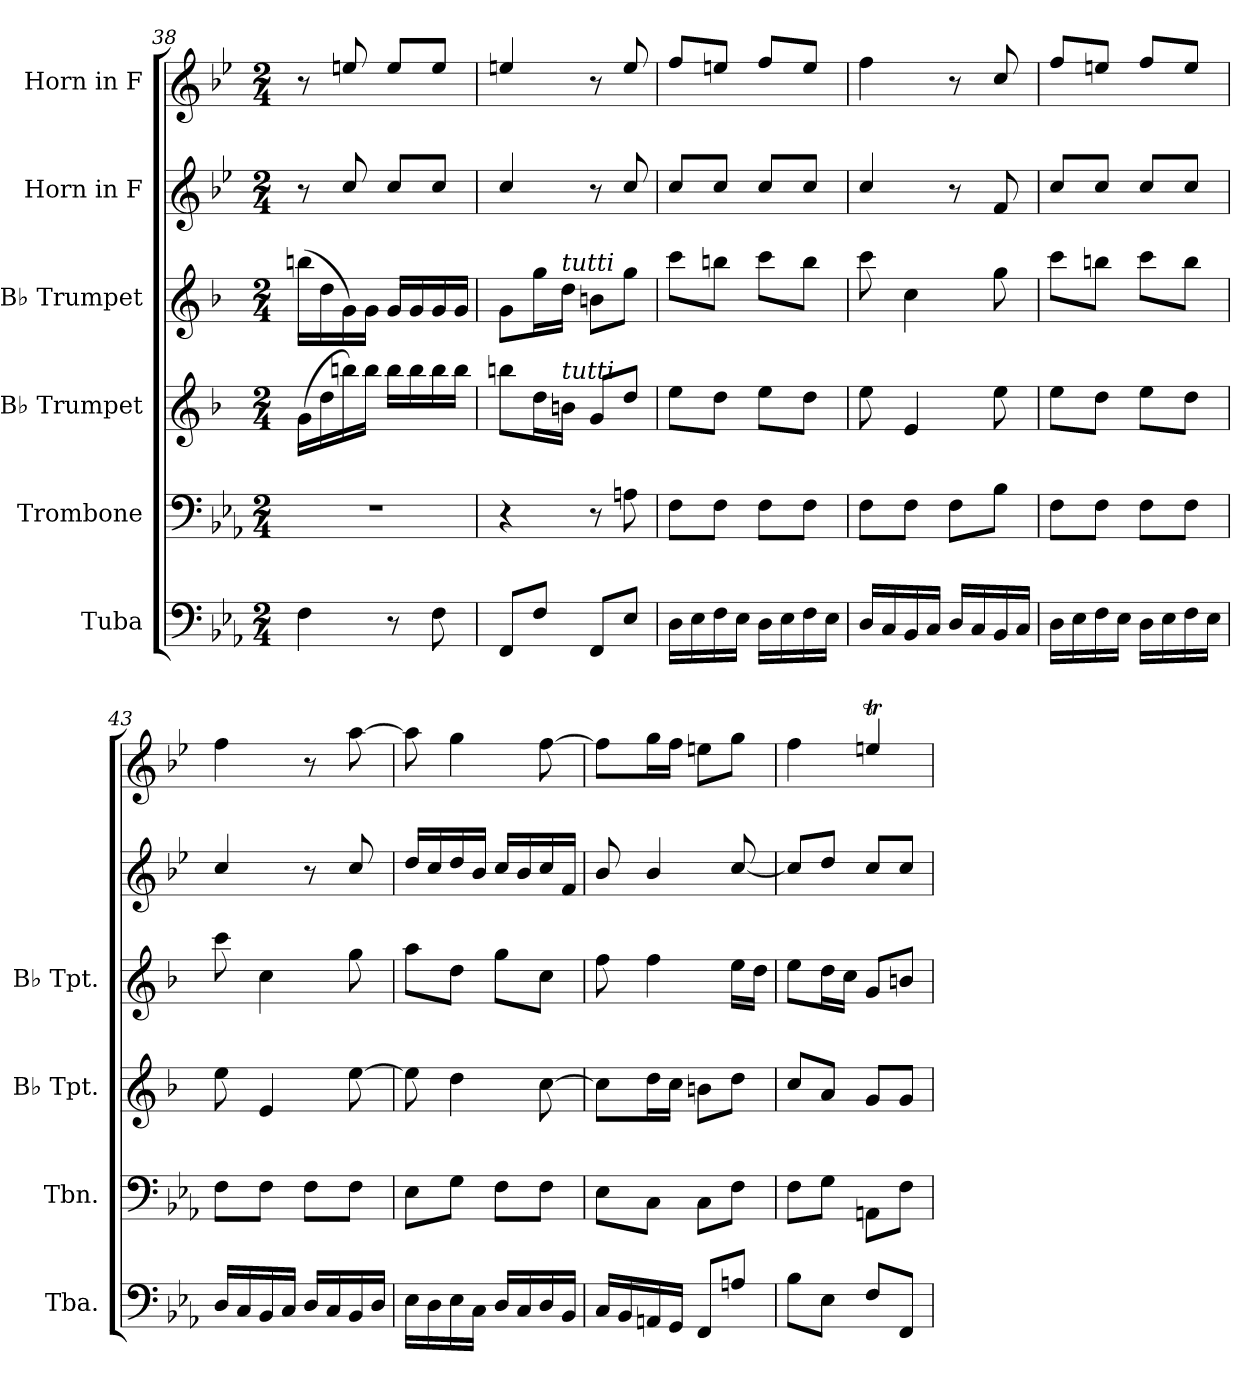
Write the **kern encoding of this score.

**kern	**kern	**kern	**kern	**kern	**kern
*part6	*part5	*part4	*part3	*part2	*part1
*staff6	*staff5	*staff4	*staff3	*staff2	*staff1
*I"Tuba	*I"Trombone	*I"B♭ Trumpet	*I"B♭ Trumpet	*I"Horn in F	*I"Horn in F
*I'Tba.	*I'Tbn.	*I'B♭ Tpt.	*I'B♭ Tpt.	*	*
*clefF4	*clefF4	*clefG2	*clefG2	*clefG2	*clefG2
*	*	*ITrd1c2	*ITrd1c2	*ITrd4c7	*ITrd4c7
*k[b-e-a-]	*k[b-e-a-]	*k[b-e-a-]	*k[b-e-a-]	*k[b-e-a-]	*k[b-e-a-]
*M2/4	*M2/4	*M2/4	*M2/4	*M2/4	*M2/4
=38	=38	=38	=38	=38	=38
4F\	2r	(>16f\LL	(>16aan\LL	8r	8r
.	.	16cc\	16cc\	.	.
.	.	16aan\)	16f\)	8f/	8an/
.	.	16aa\JJ	16f\JJ	.	.
8r	.	16aa\LL	16f/LL	8f/L	8a/L
.	.	16aa\	16f/	.	.
8F\	.	16aa\	16f/	8f/J	8a/J
.	.	16aa\JJ	16f/JJ	.	.
=39	=39	=39	=39	=39	=39
8FF/L	4r	8aan\L	8f\L	4f/	4an/
8F/J	.	16cc\L	16ff\L	.	.
!	!	!	!LO:TX:a:i:t=tutti	!	!
!	!	!LO:TX:a:i:t=tutti	!	!	!
.	.	16an\JJ	16cc\JJ	.	.
8FF/L	8r	8f/L	8an\L	8r	8r
8E-/J	8An\	8cc/J	8ff\J	8f/	8a/
=40	=40	=40	=40	=40	=40
16D\LL	8F\L	8dd\L	8bb-\L	8f/L	8b-/L
16E-\	.	.	.	.	.
16F\	8F\J	8cc\J	8aan\J	8f/J	8an/J
16E-\JJ	.	.	.	.	.
16D\LL	8F\L	8dd\L	8bb-\L	8f/L	8b-/L
16E-\	.	.	.	.	.
16F\	8F\J	8cc\J	8aa\J	8f/J	8a/J
16E-\JJ	.	.	.	.	.
=41	=41	=41	=41	=41	=41
16D/LL	8F\L	8dd\	8bb-\	4f/	4b-\
16C/	.	.	.	.	.
16BB-/	8F\J	4d/	4b-\	.	.
16C/JJ	.	.	.	.	.
16D/LL	8F\L	.	.	8r	8r
16C/	.	.	.	.	.
16BB-/	8B-\J	8dd\	8ff\	8B-/	8f/
16C/JJ	.	.	.	.	.
=42	=42	=42	=42	=42	=42
16D\LL	8F\L	8dd\L	8bb-\L	8f/L	8b-/L
16E-\	.	.	.	.	.
16F\	8F\J	8cc\J	8aan\J	8f/J	8an/J
16E-\JJ	.	.	.	.	.
16D\LL	8F\L	8dd\L	8bb-\L	8f/L	8b-/L
16E-\	.	.	.	.	.
16F\	8F\J	8cc\J	8aa\J	8f/J	8a/J
16E-\JJ	.	.	.	.	.
!!LO:LB:g=z
=43	=43	=43	=43	=43	=43
16D/LL	8F\L	8dd\	8bb-\	4f/	4b-\
16C/	.	.	.	.	.
16BB-/	8F\J	4d/	4b-\	.	.
16C/JJ	.	.	.	.	.
16D/LL	8F\L	.	.	8r	8r
16C/	.	.	.	.	.
16BB-/	8F\J	[8dd\	8ff\	8f/	[8dd\
16D/JJ	.	.	.	.	.
=44	=44	=44	=44	=44	=44
16E-\LL	8E-\L	8dd\]	8gg\L	16g/LL	8dd\]
16D\	.	.	.	16f/	.
16E-\	8G\J	4cc\	8cc\J	16g/	4cc\
16C\JJ	.	.	.	16e-/JJ	.
16D/LL	8F\L	.	8ff\L	16f/LL	.
16C/	.	.	.	16e-/	.
16D/	8F\J	[8b-\	8b-\J	16f/	[8b-\
16BB-/JJ	.	.	.	16B-/JJ	.
=45	=45	=45	=45	=45	=45
16C/LL	8E-\L	8b-\L]	8ee-\	8e-/	8b-\L]
16BB-/	.	.	.	.	.
16AAn/	8C\J	16cc\L	4ee-\	4e-/	16cc\L
16GG/JJ	.	16b-\JJ	.	.	16b-\JJ
8FF/L	8C\L	8an\L	.	.	8an\L
8An/J	8F\J	8cc\J	16dd\LL	[8f/	8cc\J
.	.	.	16cc\JJ	.	.
=46	=46	=46	=46	=46	=46
8B-\L	8F\L	8b-/L	8dd\L	8f/L]	4b-\
8E-\J	8G\J	8g/J	16cc\L	8g/J	.
.	.	.	16b-\JJ	.	.
8F/L	8AAn\L	8f/L	8f/L	8f/L	4ant/
8FF/J	8F\J	8f/J	8an/J	8f/J	.
=	=	=	=	=	=
*-	*-	*-	*-	*-	*-
